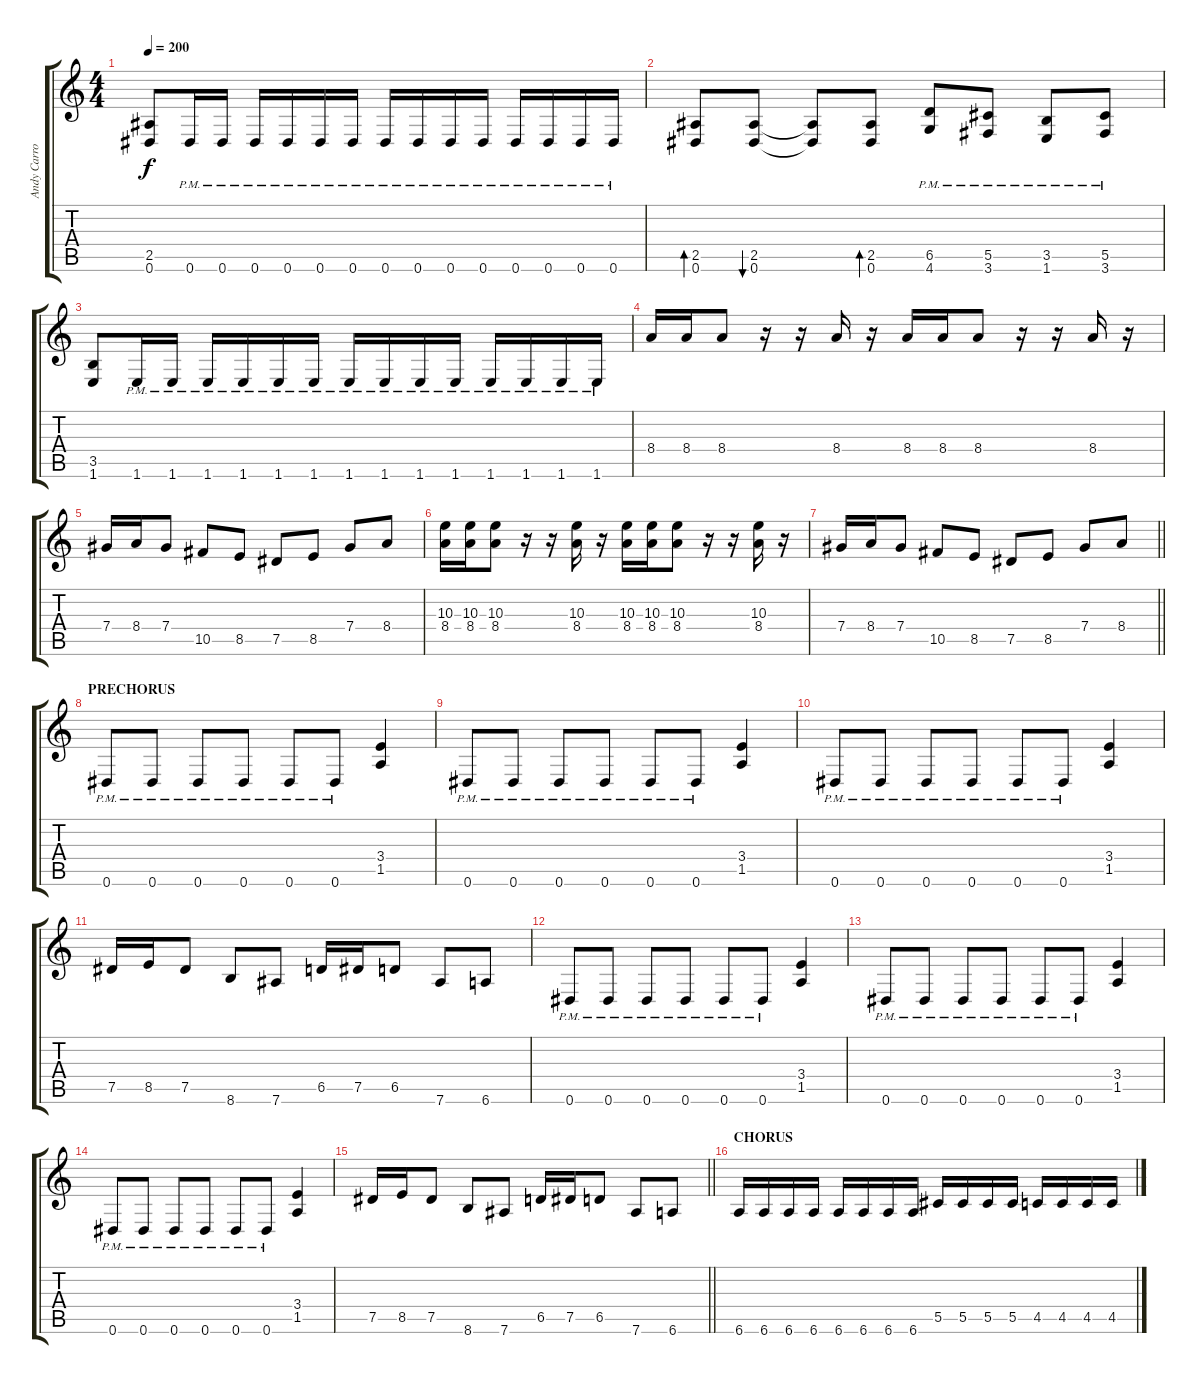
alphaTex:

\track ("Andy Carroll" "Andy Carro") {instrument distortionguitar}
\staff {score tabs}
\tuning (Eb4 Bb3 Gb3 Db3 Ab2 Eb2) {hide}
\ts (4 4)
\tempo 200
\clef g2
\ks c
(2.5 0.6).8{dy f} 0.6{pm}.16 0.6{pm}.16 0.6{pm}.16 0.6{pm}.16 0.6{pm}.16 0.6{pm}.16 0.6{pm}.16 0.6{pm}.16 0.6{pm}.16 0.6{pm}.16 0.6{pm}.16 0.6{pm}.16 0.6{pm}.16 0.6{pm}.16 |
(2.5 0.6).8{bd 60} (2.5 0.6).8{bu 60} (2.5{t} 0.6{t}).8 (2.5 0.6).8{bd 60} (6.5{pm} 4.6{pm}).8 (5.5{pm} 3.6{pm}).8 (3.5{pm} 1.6{pm}).8 (5.5{pm} 3.6{pm}).8 |
(3.5 1.6).8 1.6{pm}.16 1.6{pm}.16 1.6{pm}.16 1.6{pm}.16 1.6{pm}.16 1.6{pm}.16 1.6{pm}.16 1.6{pm}.16 1.6{pm}.16 1.6{pm}.16 1.6{pm}.16 1.6{pm}.16 1.6{pm}.16 1.6{pm}.16 |
8.4.16 8.4.16 8.4.8 r.16 r.16 8.4.16 r.16 8.4.16 8.4.16 8.4.8 r.16 r.16 8.4.16 r.16 |
7.4.16 8.4.16 7.4.8 10.5.8 8.5.8 7.5.8 8.5.8 7.4.8 8.4.8 |
(10.3 8.4).16 (10.3 8.4).16 (10.3 8.4).8 r.16 r.16 (10.3 8.4).16 r.16 (10.3 8.4).16 (10.3 8.4).16 (10.3 8.4).8 r.16 r.16 (10.3 8.4).16 r.16 |
\barLineRight lightlight
7.4.16 8.4.16 7.4.8 10.5.8 8.5.8 7.5.8 8.5.8 7.4.8 8.4.8 |
\section ("" "PRECHORUS")
0.6{pm}.8 0.6{pm}.8 0.6{pm}.8 0.6{pm}.8 0.6{pm}.8 0.6{pm}.8 (3.4 1.5).4 |
0.6{pm}.8 0.6{pm}.8 0.6{pm}.8 0.6{pm}.8 0.6{pm}.8 0.6{pm}.8 (3.4 1.5).4 |
0.6{pm}.8 0.6{pm}.8 0.6{pm}.8 0.6{pm}.8 0.6{pm}.8 0.6{pm}.8 (3.4 1.5).4 |
7.5.16 8.5.16 7.5.8 8.6.8 7.6.8 6.5.16 7.5.16 6.5.8 7.6.8 6.6.8 |
0.6{pm}.8 0.6{pm}.8 0.6{pm}.8 0.6{pm}.8 0.6{pm}.8 0.6{pm}.8 (3.4 1.5).4 |
0.6{pm}.8 0.6{pm}.8 0.6{pm}.8 0.6{pm}.8 0.6{pm}.8 0.6{pm}.8 (3.4 1.5).4 |
0.6{pm}.8 0.6{pm}.8 0.6{pm}.8 0.6{pm}.8 0.6{pm}.8 0.6{pm}.8 (3.4 1.5).4 |
\barLineRight lightlight
7.5.16 8.5.16 7.5.8 8.6.8 7.6.8 6.5.16 7.5.16 6.5.8 7.6.8 6.6.8 |
\section ("" "CHORUS")
6.6.16 6.6.16 6.6.16 6.6.16 6.6.16 6.6.16 6.6.16 6.6.16 5.5.16 5.5.16 5.5.16 5.5.16 4.5.16 4.5.16 4.5.16 4.5.16
